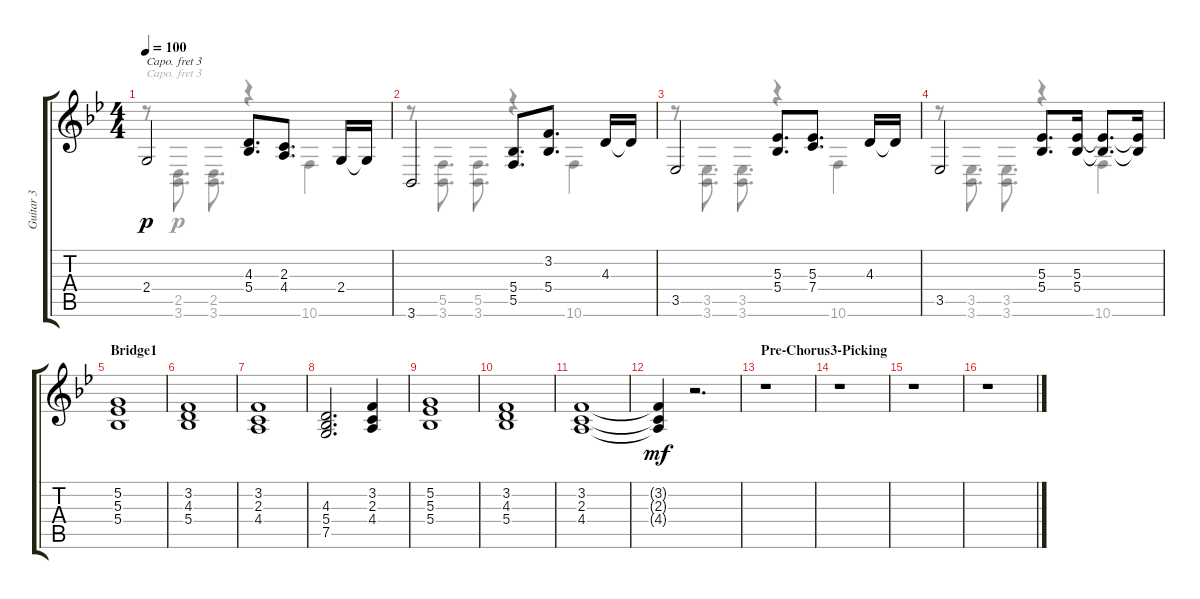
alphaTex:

\track ("Guitar 3" "Guitar 3") {instrument acousticgrandpiano}
\staff {score tabs}
\capo 3
\tuning (E4 B3 G3 D3 A2 E2) {hide}
\voice
\ts (4 4)
\tempo 100
\clef g2
\ks gminor
2.4.2{dy p} (4.3 5.4).8{d} (2.3 4.4).8{d} 2.4.16 2.4{t}.16 |
3.6.2 (5.4 5.5).8{d} (3.2 5.4).8{d} 4.3.16 4.3{t}.16 |
3.5.2 (5.3 5.4).8{d} (5.3 7.4).8{d} 4.3.16 4.3{t}.16 |
3.5.2 (5.3 5.4).8{d} (5.3 5.4).16 (5.3{t} 5.4{t}).8{d} (5.3{t} 5.4{t}).16 |
\section ("" "Bridge1")
(5.2 5.3 5.4).1 |
(3.2 4.3 5.4).1 |
(3.2 2.3 4.4).1 |
(4.3 5.4 7.5).2{d} (3.2 2.3 4.4).4 |
(5.2 5.3 5.4).1 |
(3.2 4.3 5.4).1 |
(3.2 2.3 4.4).1 |
(3.2{t} 2.3{t} 4.4{t}).4{dy mf} r.2{d} |
\section ("" "Pre-Chorus3-Picking")
r.1 |
r.1 |
r.1 |
r.1
\voice
\clef g2
\ottava regular
\simile none
\ks gminor
r.8{dy p} (2.5 3.6).8{d} (2.5 3.6).8{d} r.4 10.6.4 |
r.8 (5.5 3.6).8{d} (5.5 3.6).8{d} r.4 10.6.4 |
r.8 (3.5 3.6).8{d} (3.5 3.6).8{d} r.4 10.6.4 |
r.8 (3.5 3.6).8{d} (3.5 3.6).8{d} r.4 10.6.4 |
|
|
|
|
|
|
|
|
|
|
|
